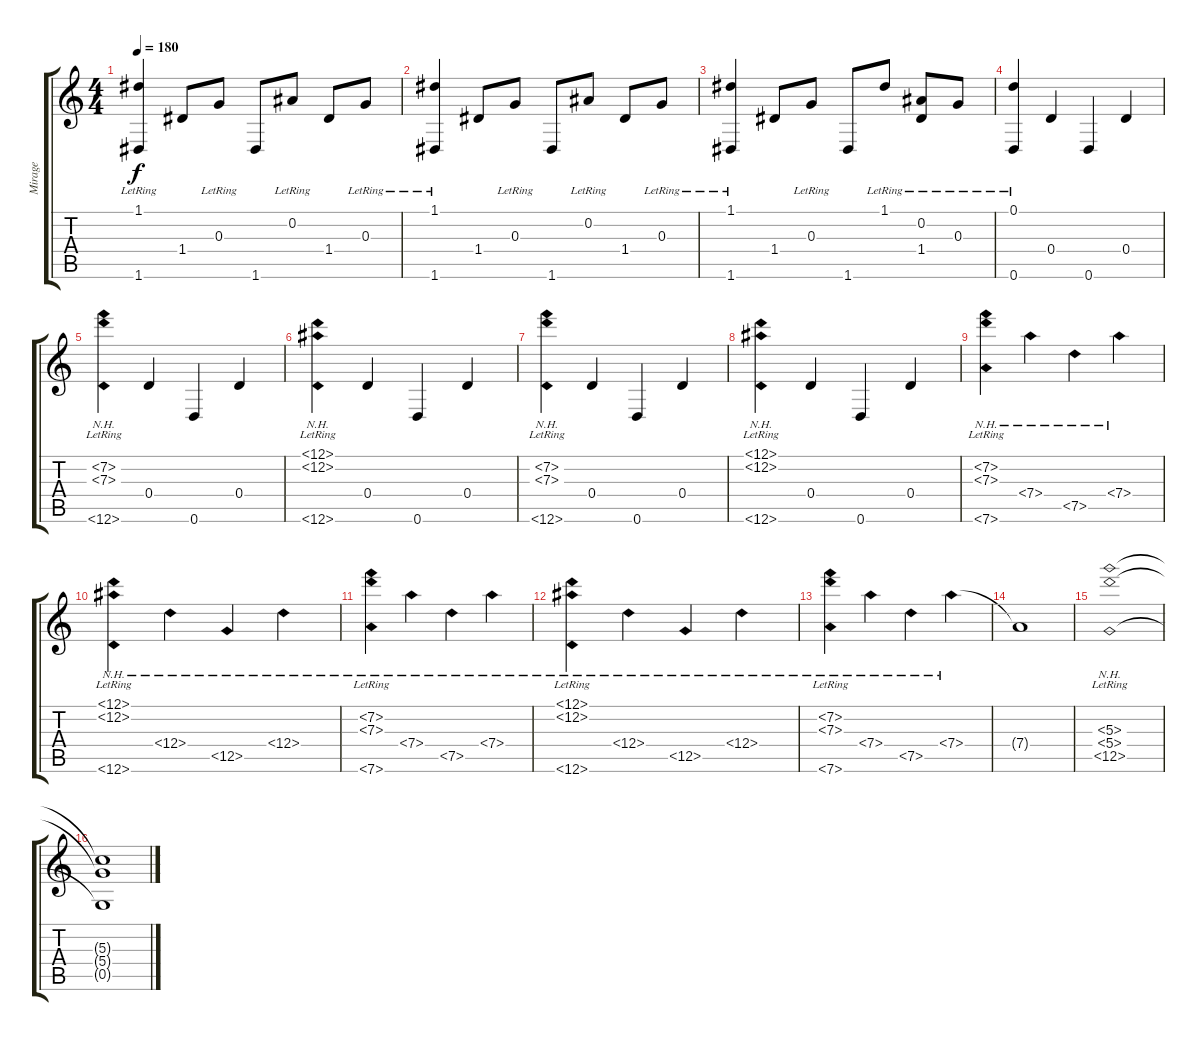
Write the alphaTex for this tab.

\track ("Mirage" "Mirage") {instrument acousticguitarsteel}
\staff {score tabs}
\tuning (D4 Bb3 G3 D3 G2 D2) {hide}
\ts (4 4)
\tempo 180
\clef g2
\ks c
(1.1{lr} 1.6).4{dy f} 1.4.8 0.3{lr}.8 1.6.8 0.2{lr}.8 1.4.8 0.3{lr}.8 |
(1.1{lr} 1.6).4 1.4.8 0.3{lr}.8 1.6.8 0.2{lr}.8 1.4.8 0.3{lr}.8 |
(1.1{lr} 1.6).4 1.4.8 0.3{lr}.8 1.6.8 1.1{lr}.8 (0.2{lr} 1.4).8 0.3{lr}.8 |
(0.1{lr} 0.6).4 0.4.4 0.6.4 0.4.4 |
(7.2{nh lr} 7.3{nh lr} 0.6{nh}).4 0.4.4 0.6.4 0.4.4 |
(12.1{nh lr} 12.2{nh lr} 0.6{nh}).4 0.4.4 0.6.4 0.4.4 |
(7.2{nh lr} 7.3{nh lr} 0.6{nh}).4 0.4.4 0.6.4 0.4.4 |
(12.1{nh lr} 12.2{nh lr} 0.6{nh}).4 0.4.4 0.6.4 0.4.4 |
(7.2{nh lr} 7.3{nh lr} 7.6{nh}).4 7.4{nh}.4 7.5{nh}.4 7.4{nh}.4 |
(12.1{nh lr} 12.2{nh lr} 12.6{nh}).4 12.4{nh}.4 12.5{nh}.4 12.4{nh}.4 |
(7.2{nh lr} 7.3{nh lr} 7.6{nh}).4 7.4{nh}.4 7.5{nh}.4 7.4{nh}.4 |
(12.1{nh lr} 12.2{nh lr} 12.6{nh}).4 12.4{nh}.4 12.5{nh}.4 12.4{nh}.4 |
(7.2{nh lr} 7.3{nh lr} 7.6{nh}).4 7.4{nh}.4 7.5{nh}.4 7.4{nh}.4 |
7.4{t}.1 |
(5.3{nh lr} 5.4{nh} 0.5{nh}).1 |
(5.3{t} 5.4{t} 0.5{t}).1
